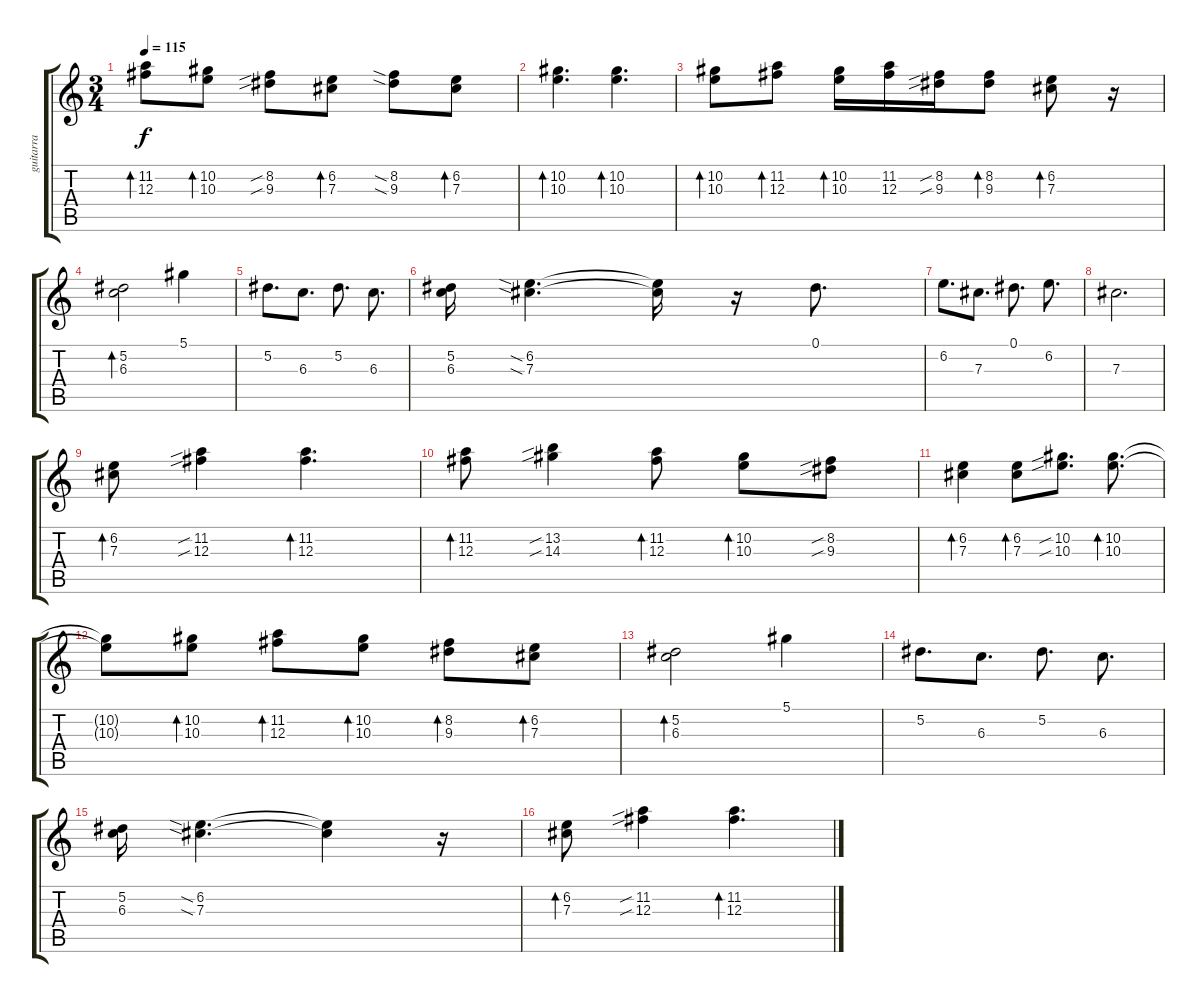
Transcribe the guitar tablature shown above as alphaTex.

\track ("guitarra" "guitarra") {instrument electricguitarclean}
\staff {score tabs}
\tuning (Eb4 Bb3 Gb3 Db3 Ab2 Db2) {hide}
\ts (3 4)
\tempo 115
\clef g2
\ks c
(11.2 12.3).8{bd 240 dy f} (10.2 10.3).8{bd 240} (8.2{sib} 9.3{sib}).8 (6.2 7.3).8{bd 240} (8.2{sia} 9.3{sia}).8 (6.2 7.3).8{bd 240} |
(10.2 10.3).4{d bd 240} (10.2 10.3).4{d bd 240} |
(10.2 10.3).8{bd 240} (11.2 12.3).8{bd 240} (10.2 10.3).16{bd 240} (11.2 12.3).16 (8.2{sib} 9.3{sib}).16 (8.2 9.3).8{bd 240} (6.2 7.3).8{bd 240} r.16 |
(5.2 6.3).2{bd 240} 5.1.4 |
5.2.8{d} 6.3.8{d} 5.2.8{d} 6.3.8{d} |
(5.2 6.3).16 (6.2{sia} 7.3{sia}).4{d} (6.2{t} 7.3{t}).16 r.16 0.1.8{d} |
6.2.8{d} 7.3.8{d} 0.1.8{d} 6.2.8{d} |
7.3.2{d} |
(6.2 7.3).8{bd 240} (11.2{sib} 12.3{sib}).4 (11.2 12.3).4{d bd 240} |
(11.2 12.3).8{bd 240} (13.2{sib} 14.3{sib}).4 (11.2 12.3).8{bd 240} (10.2 10.3).8{bd 240} (8.2{sib} 9.3{sib}).8 |
(6.2 7.3).4{bd 240} (6.2 7.3).8{bd 240} (10.2{sib} 10.3{sib}).8{d} (10.2 10.3).8{d bd 240} |
(10.2{t} 10.3{t}).8 (10.2 10.3).8{bd 240} (11.2 12.3).8{bd 240} (10.2 10.3).8{bd 240} (8.2 9.3).8{bd 240} (6.2 7.3).8{bd 240} |
(5.2 6.3).2{bd 240} 5.1.4 |
5.2.8{d} 6.3.8{d} 5.2.8{d} 6.3.8{d} |
(5.2 6.3).16 (6.2{sia} 7.3{sia}).4{d} (6.2{t} 7.3{t}).4 r.16 |
(6.2 7.3).8{bd 240} (11.2{sib} 12.3{sib}).4 (11.2 12.3).4{d bd 240}
